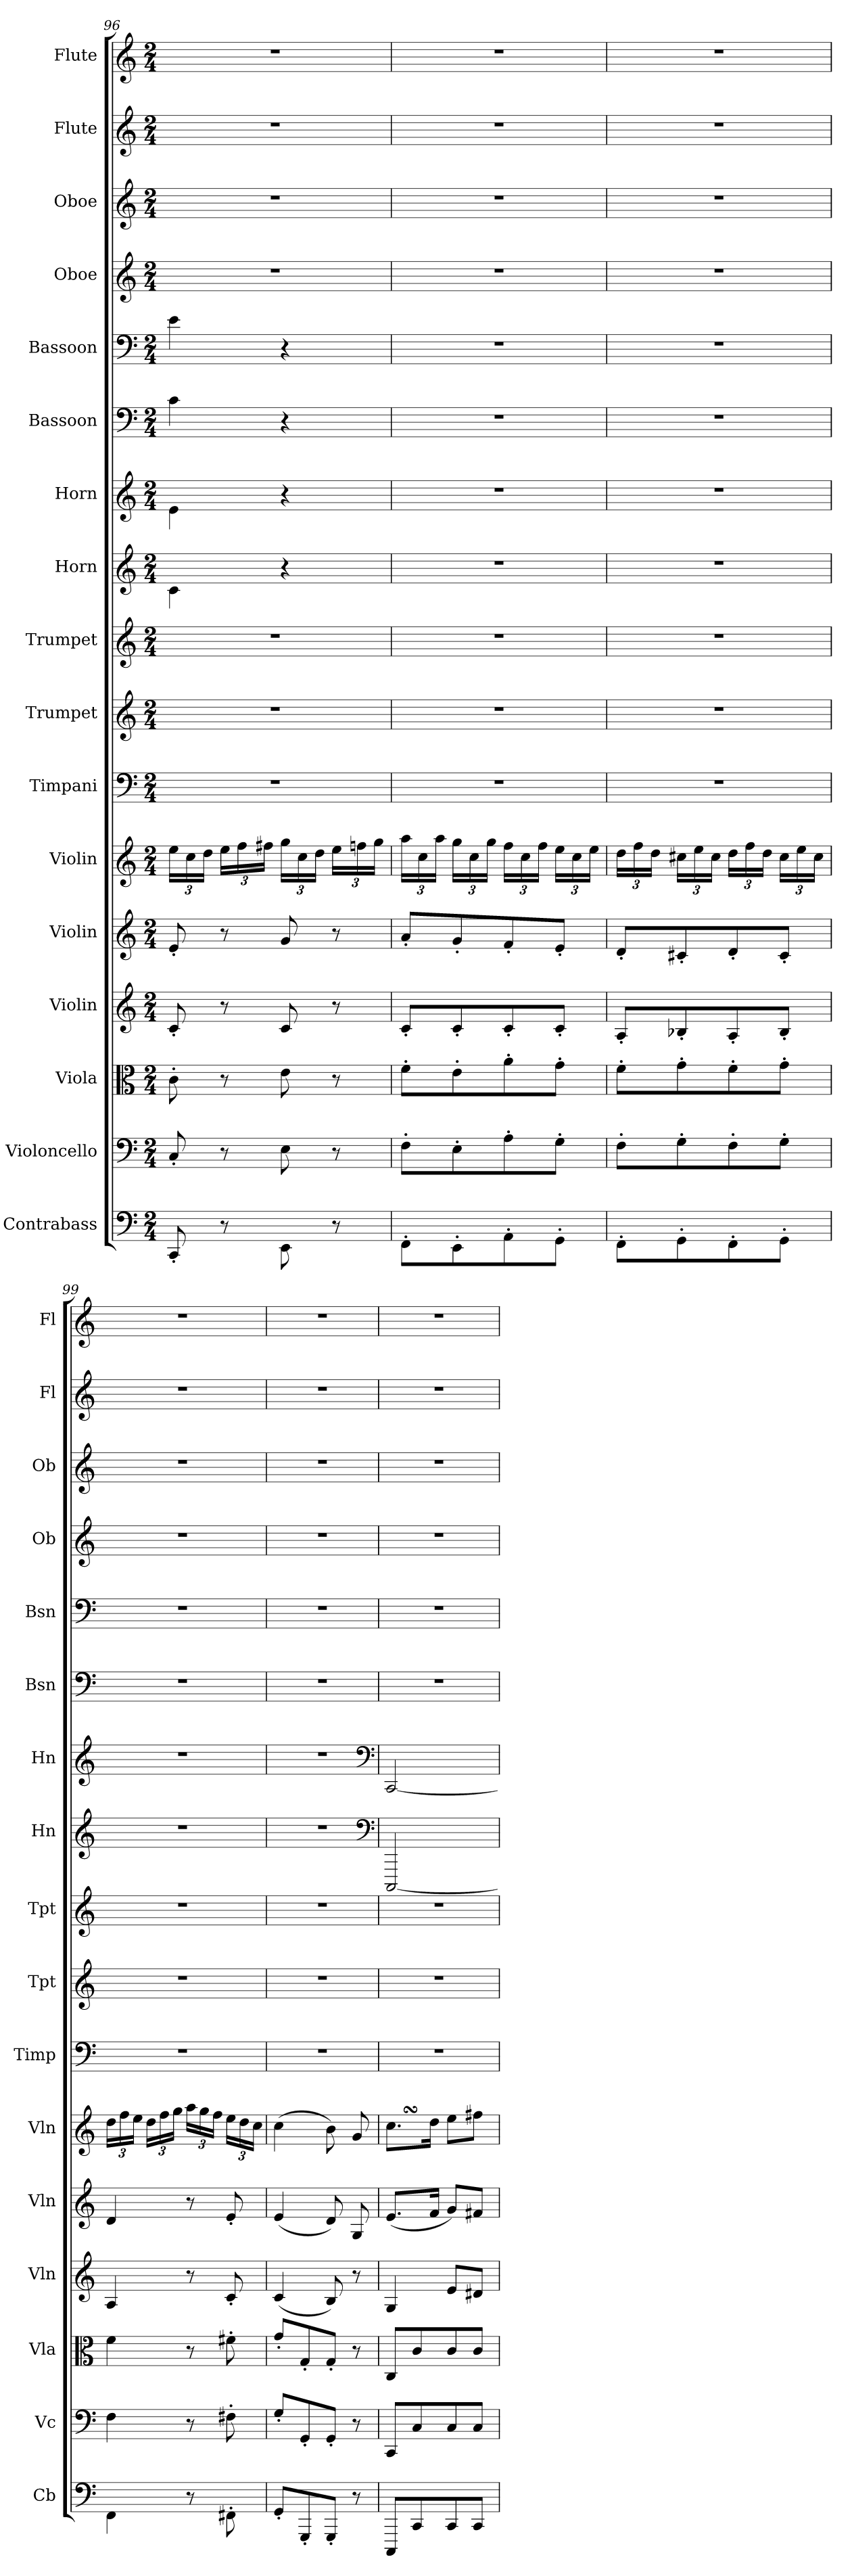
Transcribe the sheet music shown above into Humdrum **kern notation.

**kern	**kern	**kern	**kern	**kern	**kern	**kern	**kern	**kern	**kern	**kern	**kern	**kern	**kern	**kern	**kern	**kern
*part17	*part16	*part15	*part14	*part13	*part12	*part11	*part10	*part9	*part8	*part7	*part6	*part5	*part4	*part3	*part2	*part1
*staff17	*staff16	*staff15	*staff14	*staff13	*staff12	*staff11	*staff10	*staff9	*staff8	*staff7	*staff6	*staff5	*staff4	*staff3	*staff2	*staff1
*I"Contrabass	*I"Violoncello	*I"Viola	*I"Violin	*I"Violin	*I"Violin	*I"Timpani	*I"Trumpet	*I"Trumpet	*I"Horn	*I"Horn	*I"Bassoon	*I"Bassoon	*I"Oboe	*I"Oboe	*I"Flute	*I"Flute
*I'Cb	*I'Vc	*I'Vla	*I'Vln	*I'Vln	*I'Vln	*I'Timp	*I'Tpt	*I'Tpt	*I'Hn	*I'Hn	*I'Bsn	*I'Bsn	*I'Ob	*I'Ob	*I'Fl	*I'Fl
*clefF4	*clefF4	*clefC3	*clefG2	*clefG2	*clefG2	*clefF4	*clefG2	*clefG2	*clefG2	*clefG2	*clefF4	*clefF4	*clefG2	*clefG2	*clefG2	*clefG2
*k[]	*k[]	*k[]	*k[]	*k[]	*k[]	*k[]	*k[]	*k[]	*k[]	*k[]	*k[]	*k[]	*k[]	*k[]	*k[]	*k[]
*M2/4	*M2/4	*M2/4	*M2/4	*M2/4	*M2/4	*M2/4	*M2/4	*M2/4	*M2/4	*M2/4	*M2/4	*M2/4	*M2/4	*M2/4	*M2/4	*M2/4
=96	=96	=96	=96	=96	=96	=96	=96	=96	=96	=96	=96	=96	=96	=96	=96	=96
8CC'/	8C'/	8c'\	8c'/	8e'/	24ee\LL	2r	2r	2r	4c\	4e\	4c\	4e\	2r	2r	2r	2r
.	.	.	.	.	24cc\	.	.	.	.	.	.	.	.	.	.	.
.	.	.	.	.	24dd\JJ	.	.	.	.	.	.	.	.	.	.	.
8r	8r	8r	8r	8r	24ee\LL	.	.	.	.	.	.	.	.	.	.	.
.	.	.	.	.	24ff\	.	.	.	.	.	.	.	.	.	.	.
.	.	.	.	.	24ff#X\JJ	.	.	.	.	.	.	.	.	.	.	.
8EE\	8E\	8e\	8c/	8g/	24gg\LL	.	.	.	4r	4r	4r	4r	.	.	.	.
.	.	.	.	.	24cc\	.	.	.	.	.	.	.	.	.	.	.
.	.	.	.	.	24dd\JJ	.	.	.	.	.	.	.	.	.	.	.
8r	8r	8r	8r	8r	24ee\LL	.	.	.	.	.	.	.	.	.	.	.
.	.	.	.	.	24ffn\	.	.	.	.	.	.	.	.	.	.	.
.	.	.	.	.	24gg\JJ	.	.	.	.	.	.	.	.	.	.	.
=97	=97	=97	=97	=97	=97	=97	=97	=97	=97	=97	=97	=97	=97	=97	=97	=97
8FF'\L	8F'\L	8f'\L	8c'/L	8a'/L	24aa\LL	2r	2r	2r	2r	2r	2r	2r	2r	2r	2r	2r
.	.	.	.	.	24cc\	.	.	.	.	.	.	.	.	.	.	.
.	.	.	.	.	24aa\JJ	.	.	.	.	.	.	.	.	.	.	.
8EE'\	8E'\	8e'\	8c'/	8g'/	24gg\LL	.	.	.	.	.	.	.	.	.	.	.
.	.	.	.	.	24cc\	.	.	.	.	.	.	.	.	.	.	.
.	.	.	.	.	24gg\JJ	.	.	.	.	.	.	.	.	.	.	.
8AA'\	8A'\	8a'\	8c'/	8f'/	24ff\LL	.	.	.	.	.	.	.	.	.	.	.
.	.	.	.	.	24cc\	.	.	.	.	.	.	.	.	.	.	.
.	.	.	.	.	24ff\JJ	.	.	.	.	.	.	.	.	.	.	.
8GG'\J	8G'\J	8g'\J	8c'/J	8e'/J	24ee\LL	.	.	.	.	.	.	.	.	.	.	.
.	.	.	.	.	24cc\	.	.	.	.	.	.	.	.	.	.	.
.	.	.	.	.	24ee\JJ	.	.	.	.	.	.	.	.	.	.	.
=98	=98	=98	=98	=98	=98	=98	=98	=98	=98	=98	=98	=98	=98	=98	=98	=98
8FF'\L	8F'\L	8f'\L	8A'/L	8d'/L	24dd\LL	2r	2r	2r	2r	2r	2r	2r	2r	2r	2r	2r
.	.	.	.	.	24ff\	.	.	.	.	.	.	.	.	.	.	.
.	.	.	.	.	24dd\JJ	.	.	.	.	.	.	.	.	.	.	.
8GG'\	8G'\	8g'\	8B-X'/	8c#X'/	24cc#X\LL	.	.	.	.	.	.	.	.	.	.	.
.	.	.	.	.	24ee\	.	.	.	.	.	.	.	.	.	.	.
.	.	.	.	.	24cc#\JJ	.	.	.	.	.	.	.	.	.	.	.
8FF'\	8F'\	8f'\	8A'/	8d'/	24dd\LL	.	.	.	.	.	.	.	.	.	.	.
.	.	.	.	.	24ff\	.	.	.	.	.	.	.	.	.	.	.
.	.	.	.	.	24dd\JJ	.	.	.	.	.	.	.	.	.	.	.
8GG'\J	8G'\J	8g'\J	8B-'/J	8c#'/J	24cc#\LL	.	.	.	.	.	.	.	.	.	.	.
.	.	.	.	.	24ee\	.	.	.	.	.	.	.	.	.	.	.
.	.	.	.	.	24cc#\JJ	.	.	.	.	.	.	.	.	.	.	.
=99	=99	=99	=99	=99	=99	=99	=99	=99	=99	=99	=99	=99	=99	=99	=99	=99
4FF\	4F\	4f\	4A/	4d/	24dd\LL	2r	2r	2r	2r	2r	2r	2r	2r	2r	2r	2r
.	.	.	.	.	24ff\	.	.	.	.	.	.	.	.	.	.	.
.	.	.	.	.	24ee\JJ	.	.	.	.	.	.	.	.	.	.	.
.	.	.	.	.	24dd\LL	.	.	.	.	.	.	.	.	.	.	.
.	.	.	.	.	24ff\	.	.	.	.	.	.	.	.	.	.	.
.	.	.	.	.	24gg\JJ	.	.	.	.	.	.	.	.	.	.	.
8r	8r	8r	8r	8r	24aa\LL	.	.	.	.	.	.	.	.	.	.	.
.	.	.	.	.	24gg\	.	.	.	.	.	.	.	.	.	.	.
.	.	.	.	.	24ff\JJ	.	.	.	.	.	.	.	.	.	.	.
8FF#X'\	8F#X'\	8f#X'\	8c'/	8e'/	24ee\LL	.	.	.	.	.	.	.	.	.	.	.
.	.	.	.	.	24dd\	.	.	.	.	.	.	.	.	.	.	.
.	.	.	.	.	24cc\JJ	.	.	.	.	.	.	.	.	.	.	.
=100	=100	=100	=100	=100	=100	=100	=100	=100	=100	=100	=100	=100	=100	=100	=100	=100
8GG'/L	8G'/L	8g'/L	(4c/	(4e/	(4cc\	2r	2r	2r	2r	2r	2r	2r	2r	2r	2r	2r
8GGG'/	8GG'/	8G'/	.	.	.	.	.	.	.	.	.	.	.	.	.	.
8GGG'/J	8GG'/J	8G'/J	8B/)	8d/)	8b\)	.	.	.	.	.	.	.	.	.	.	.
8r	8r	8r	8r	8G/	8g/	.	.	.	.	.	.	.	.	.	.	.
*	*	*	*	*	*	*	*	*	*clefF4	*clefF4	*	*	*	*	*	*
=101	=101	=101	=101	=101	=101	=101	=101	=101	=101	=101	=101	=101	=101	=101	=101	=101
8CCC/L	8CC/L	8C/L	4G/	(8.e/L	8.ccSSs\L	2r	2r	2r	[2CCC/	[2CC/	2r	2r	2r	2r	2r	2r
8CC/	8C/	8c/	.	.	.	.	.	.	.	.	.	.	.	.	.	.
.	.	.	.	16f/Jk	16dd\Jk	.	.	.	.	.	.	.	.	.	.	.
8CC/	8C/	8c/	8e/L	8g/L)	8ee\L	.	.	.	.	.	.	.	.	.	.	.
8CC/J	8C/J	8c/J	8d#X/J	8f#X/J	8ff#X\J	.	.	.	.	.	.	.	.	.	.	.
=	=	=	=	=	=	=	=	=	=	=	=	=	=	=	=	=
*-	*-	*-	*-	*-	*-	*-	*-	*-	*-	*-	*-	*-	*-	*-	*-	*-
